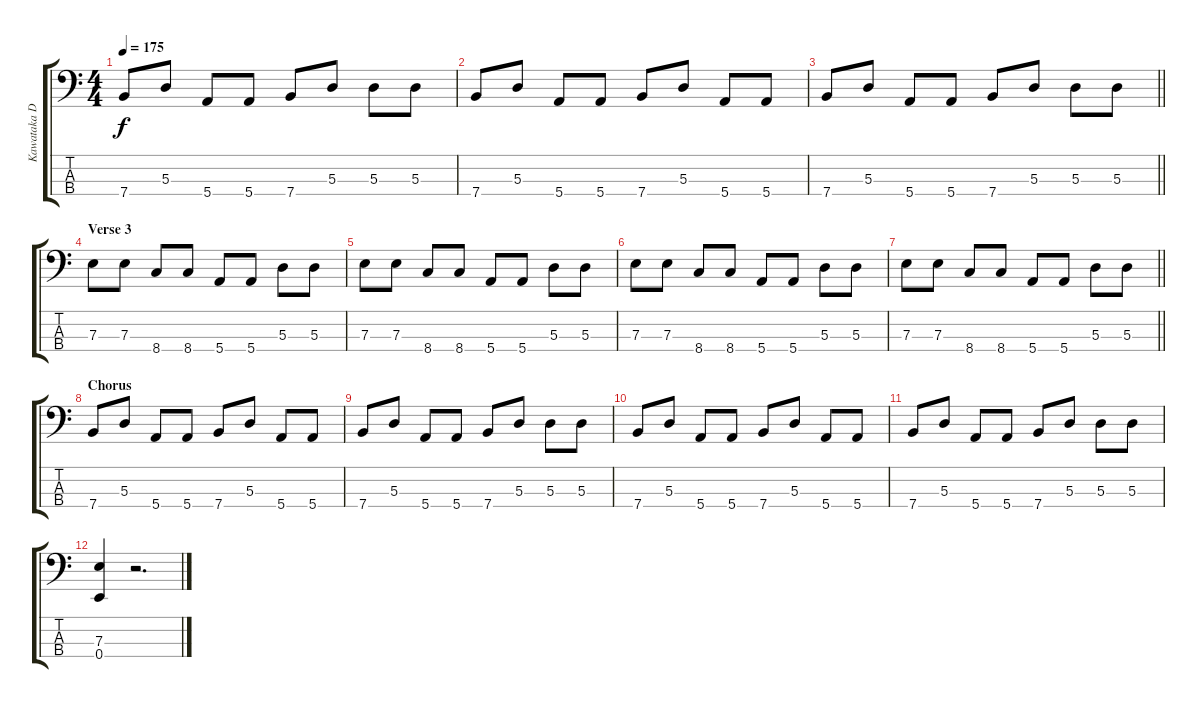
\track ("Kawataka Daisuke" "Kawataka D") {instrument electricbasspick}
\staff {score tabs}
\tuning (G2 D2 A1 E1) {hide}
\ts (4 4)
\tempo 175
\clef f4
\ks c
7.4.8{dy f} 5.3.8 5.4.8 5.4.8 7.4.8 5.3.8 5.3.8 5.3.8 |
7.4.8 5.3.8 5.4.8 5.4.8 7.4.8 5.3.8 5.4.8 5.4.8 |
\barLineRight lightlight
7.4.8 5.3.8 5.4.8 5.4.8 7.4.8 5.3.8 5.3.8 5.3.8 |
\section ("" "Verse 3")
7.3.8 7.3.8 8.4.8 8.4.8 5.4.8 5.4.8 5.3.8 5.3.8 |
7.3.8 7.3.8 8.4.8 8.4.8 5.4.8 5.4.8 5.3.8 5.3.8 |
7.3.8 7.3.8 8.4.8 8.4.8 5.4.8 5.4.8 5.3.8 5.3.8 |
\barLineRight lightlight
7.3.8 7.3.8 8.4.8 8.4.8 5.4.8 5.4.8 5.3.8 5.3.8 |
\section ("" "Chorus")
7.4.8 5.3.8 5.4.8 5.4.8 7.4.8 5.3.8 5.4.8 5.4.8 |
7.4.8 5.3.8 5.4.8 5.4.8 7.4.8 5.3.8 5.3.8 5.3.8 |
7.4.8 5.3.8 5.4.8 5.4.8 7.4.8 5.3.8 5.4.8 5.4.8 |
7.4.8 5.3.8 5.4.8 5.4.8 7.4.8 5.3.8 5.3.8 5.3.8 |
(7.3 0.4).4 r.2{d}
